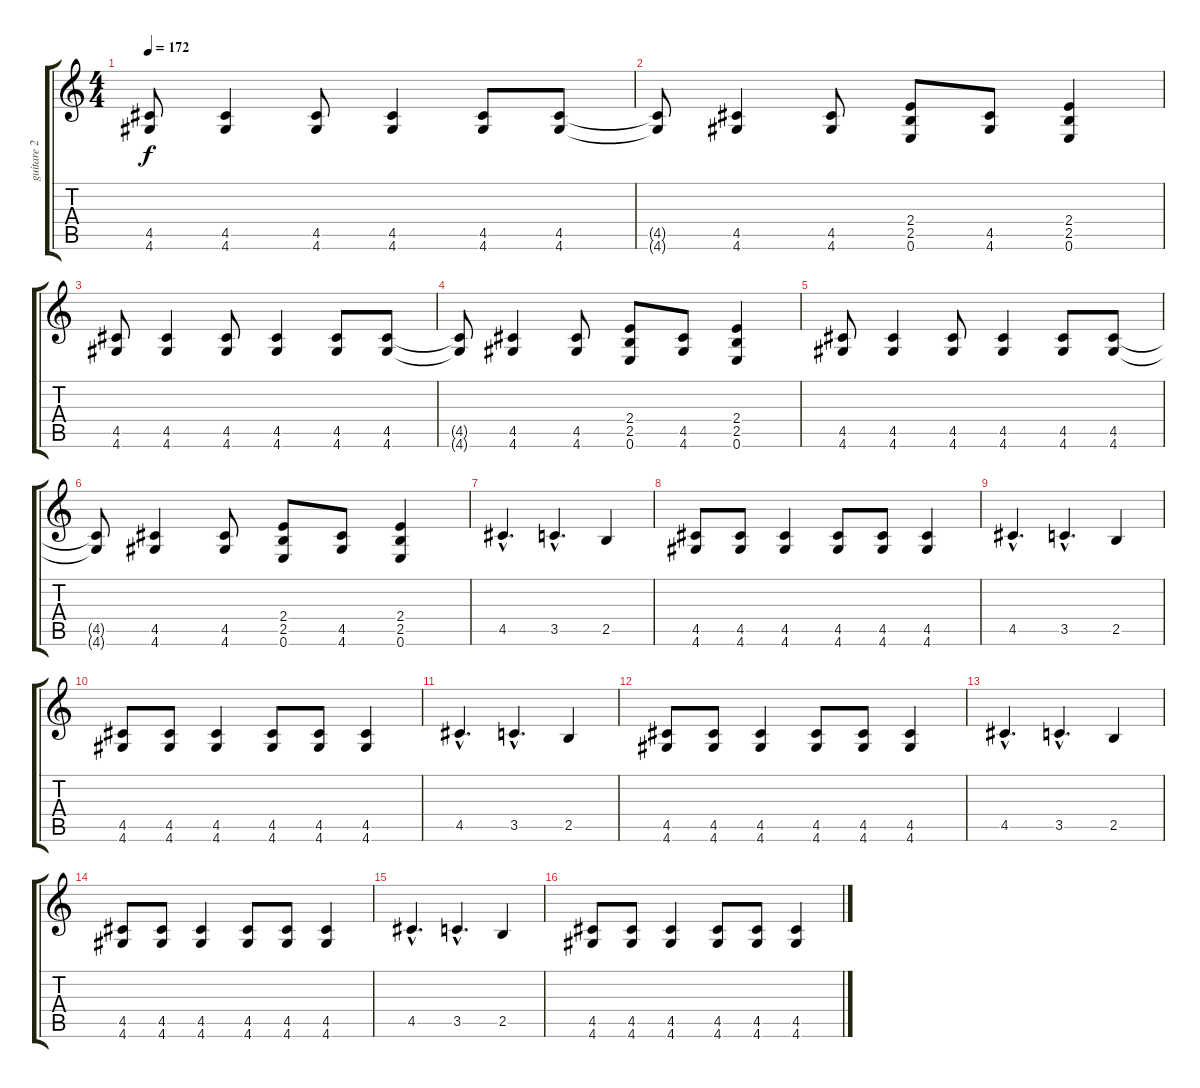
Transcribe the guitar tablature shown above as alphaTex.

\track ("guitare 2" "guitare 2") {instrument distortionguitar}
\staff {score tabs}
\tuning (E4 B3 G3 D3 A2 E2) {hide}
\ts (4 4)
\tempo 172
\clef g2
\ks c
(4.5 4.6).8{dy f} (4.5 4.6).4 (4.5 4.6).8 (4.5 4.6).4 (4.5 4.6).8 (4.5 4.6).8 |
(4.5{t} 4.6{t}).8 (4.5 4.6).4 (4.5 4.6).8 (2.4 2.5 0.6).8 (4.5 4.6).8 (2.4 2.5 0.6).4 |
(4.5 4.6).8 (4.5 4.6).4 (4.5 4.6).8 (4.5 4.6).4 (4.5 4.6).8 (4.5 4.6).8 |
(4.5{t} 4.6{t}).8 (4.5 4.6).4 (4.5 4.6).8 (2.4 2.5 0.6).8 (4.5 4.6).8 (2.4 2.5 0.6).4 |
(4.5 4.6).8 (4.5 4.6).4 (4.5 4.6).8 (4.5 4.6).4 (4.5 4.6).8 (4.5 4.6).8 |
(4.5{t} 4.6{t}).8 (4.5 4.6).4 (4.5 4.6).8 (2.4 2.5 0.6).8 (4.5 4.6).8 (2.4 2.5 0.6).4 |
4.5{hac}.4{d} 3.5{hac}.4{d} 2.5.4 |
(4.5 4.6).8 (4.5 4.6).8 (4.5 4.6).4 (4.5 4.6).8 (4.5 4.6).8 (4.5 4.6).4 |
4.5{hac}.4{d} 3.5{hac}.4{d} 2.5.4 |
(4.5 4.6).8 (4.5 4.6).8 (4.5 4.6).4 (4.5 4.6).8 (4.5 4.6).8 (4.5 4.6).4 |
4.5{hac}.4{d} 3.5{hac}.4{d} 2.5.4 |
(4.5 4.6).8 (4.5 4.6).8 (4.5 4.6).4 (4.5 4.6).8 (4.5 4.6).8 (4.5 4.6).4 |
4.5{hac}.4{d} 3.5{hac}.4{d} 2.5.4 |
(4.5 4.6).8 (4.5 4.6).8 (4.5 4.6).4 (4.5 4.6).8 (4.5 4.6).8 (4.5 4.6).4 |
4.5{hac}.4{d} 3.5{hac}.4{d} 2.5.4 |
(4.5 4.6).8 (4.5 4.6).8 (4.5 4.6).4 (4.5 4.6).8 (4.5 4.6).8 (4.5 4.6).4
